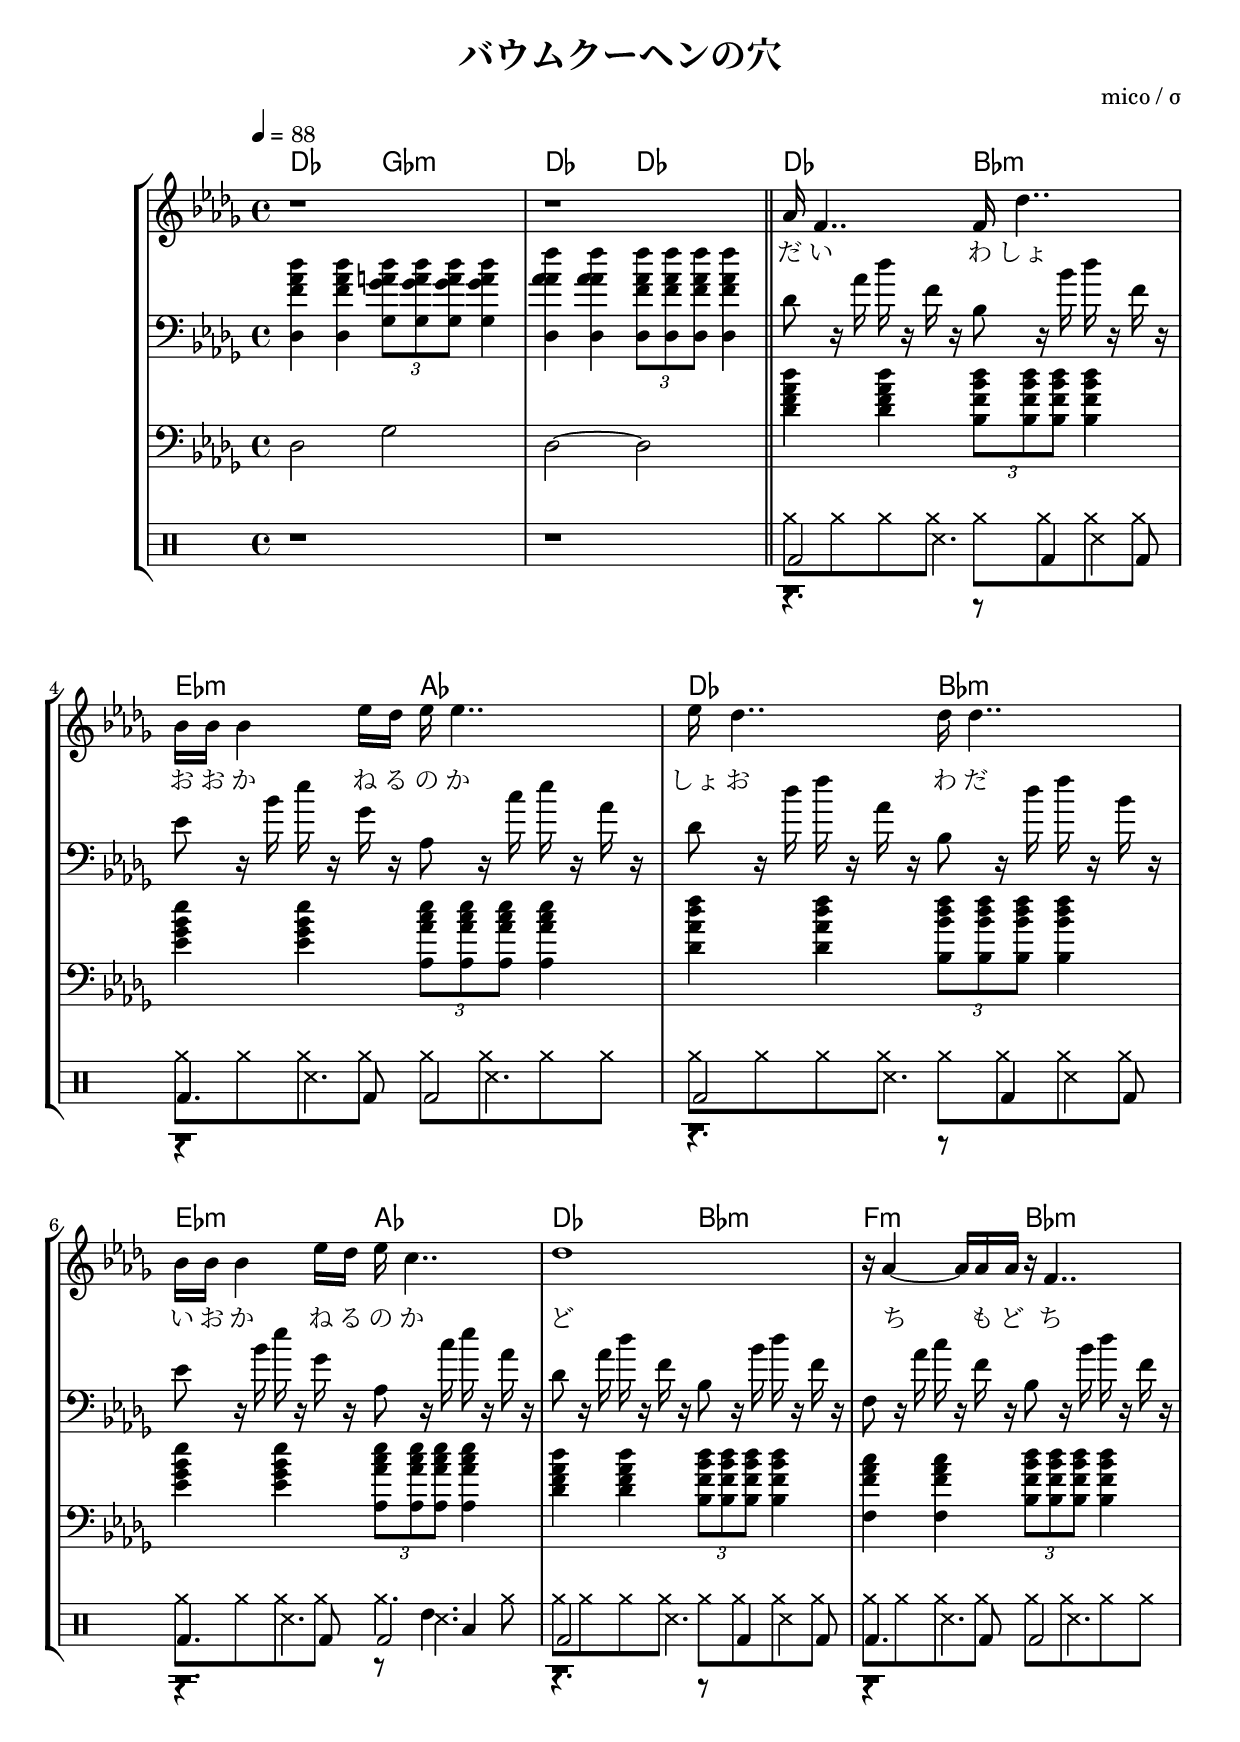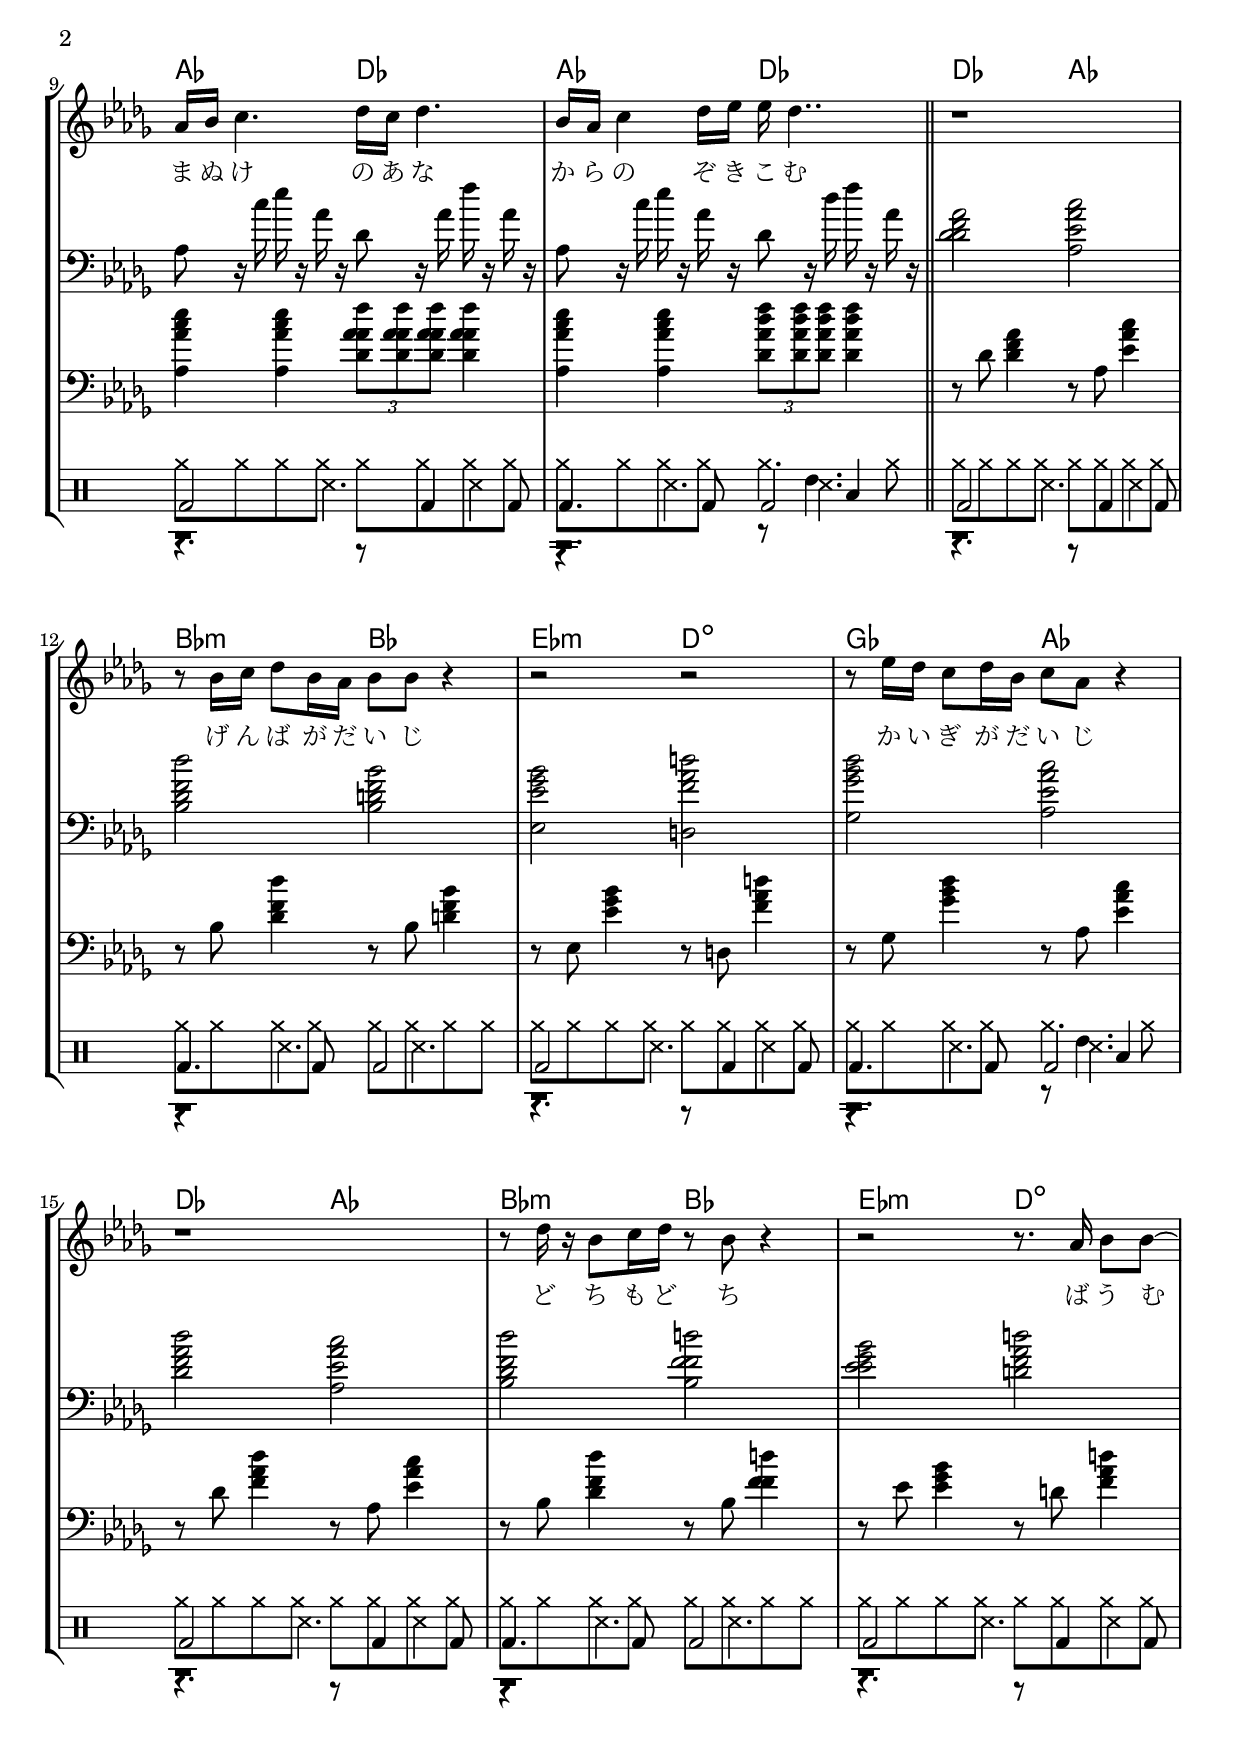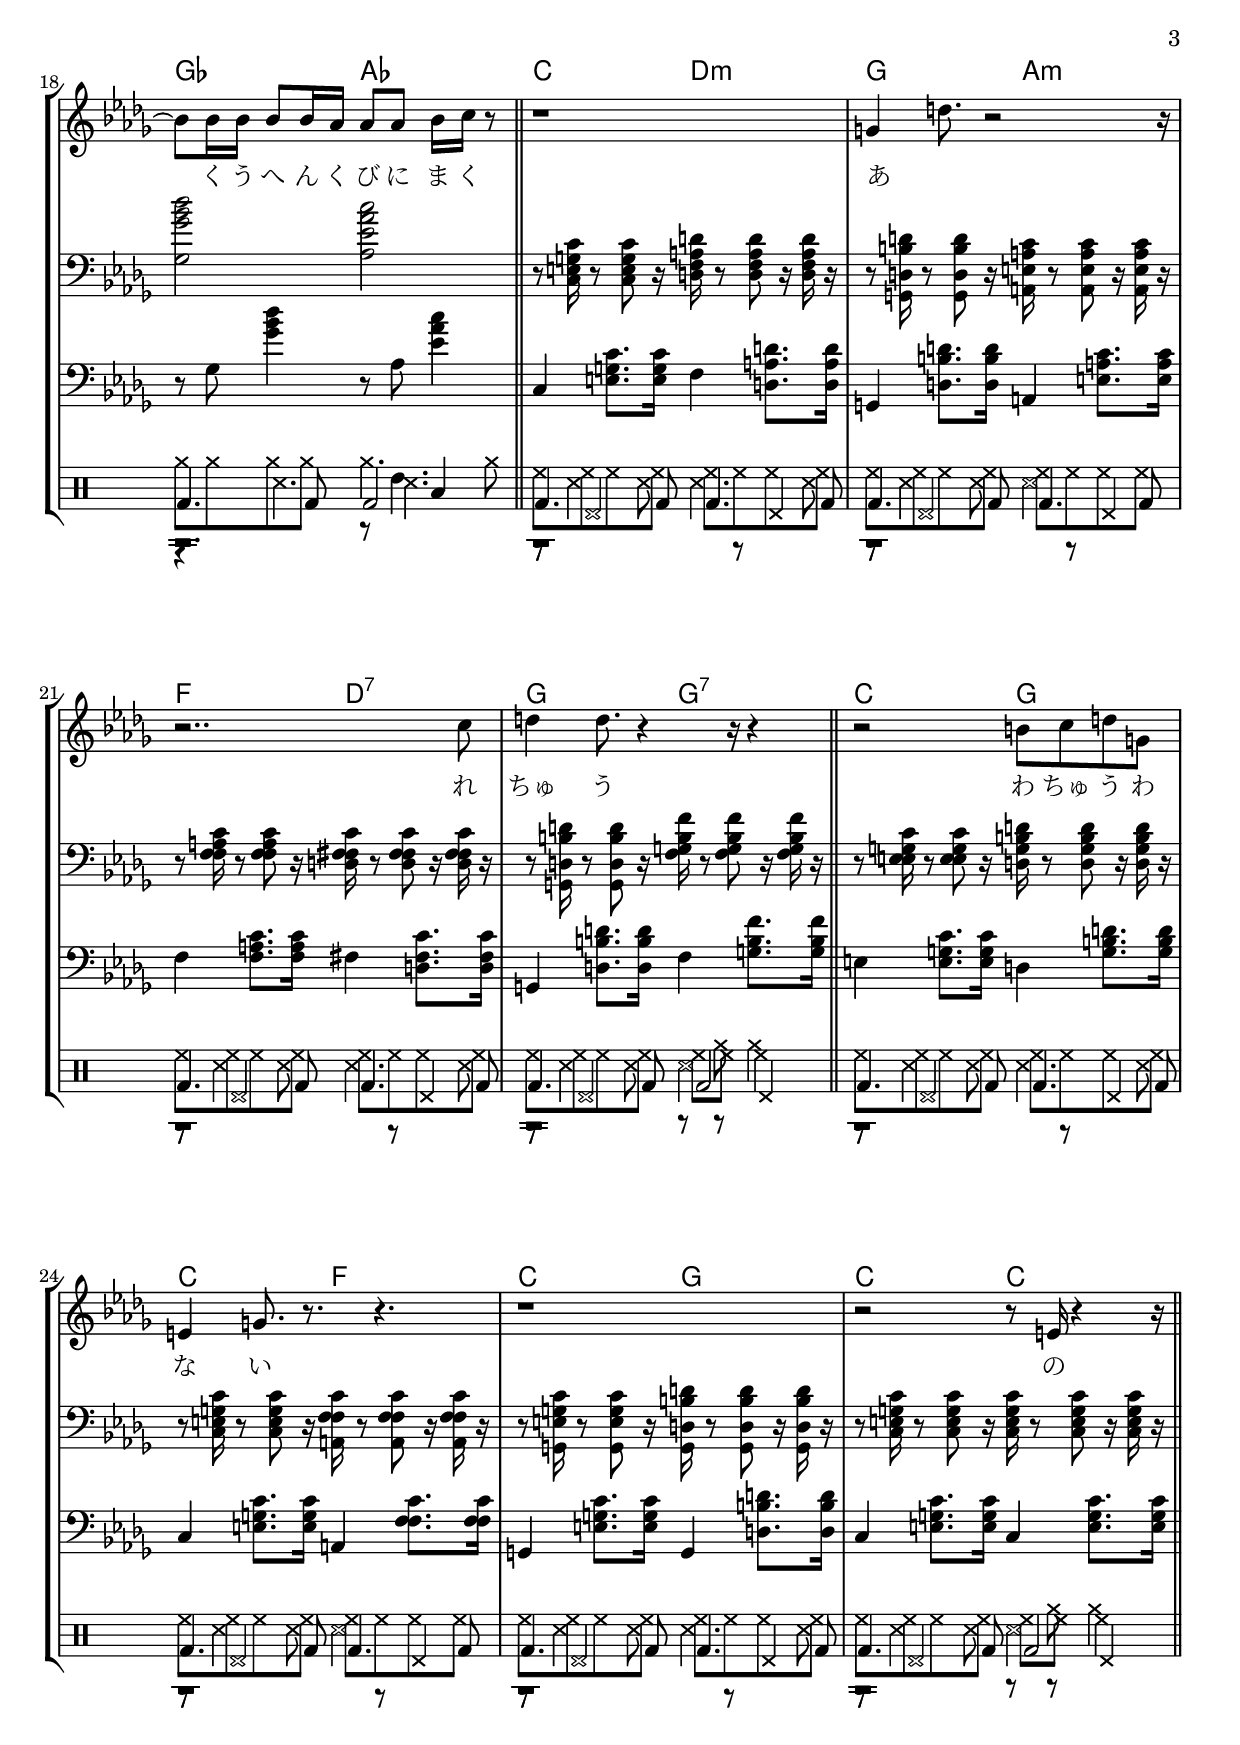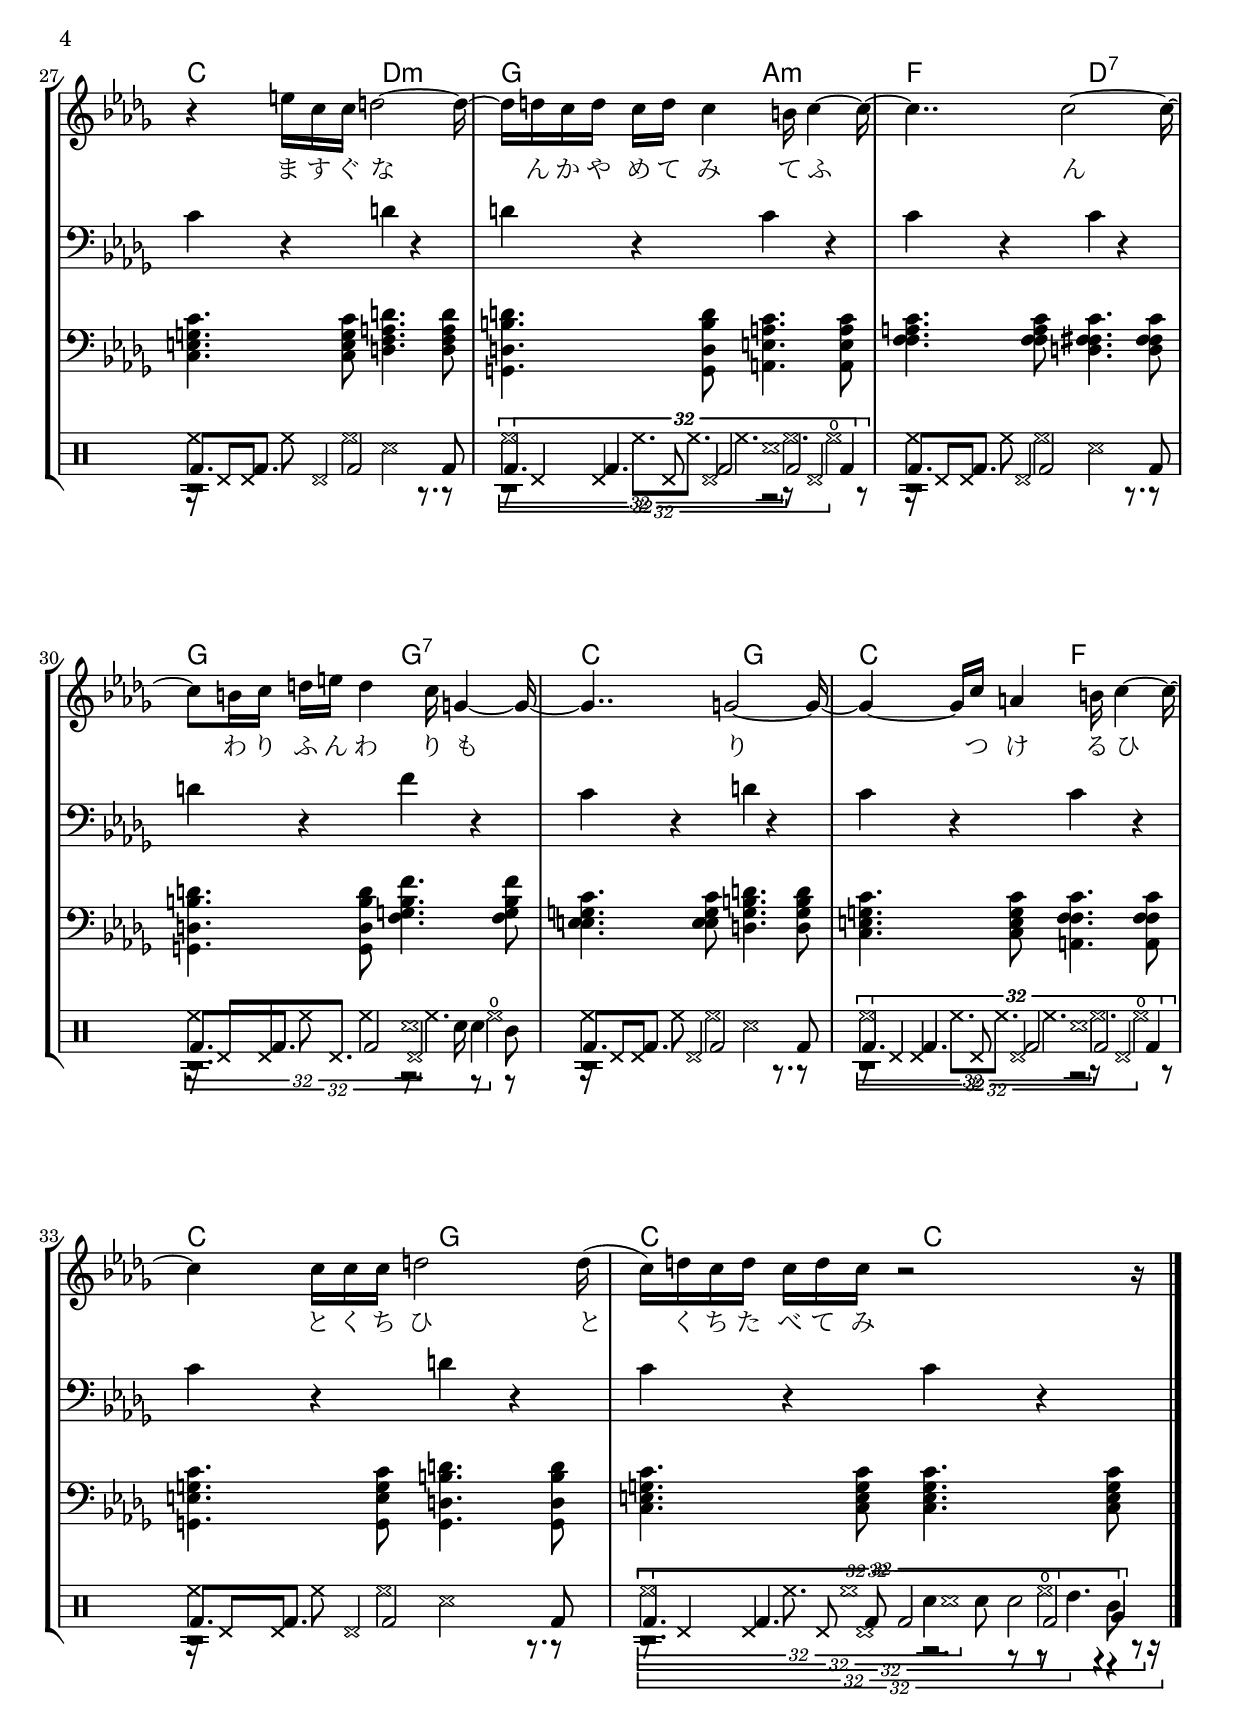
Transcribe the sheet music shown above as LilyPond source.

\version "2.12.1"

\header {
	title = \markup {バウムクーヘンの穴}
	composer = \markup \center-column {"mico / σ"}
}

harmony = \chordmode {
	des2 ges:m des des 

	des bes:m es:m as des bes:m es:m as des bes:m f:m bes:m as des as des 

	des as bes:m bes es:m d:dim ges as des as bes:m bes es:m d:dim ges as 

	c d:m g a:m f d:7 g g:7 

	c g c f c g c c 

	c d:m g a:m f d:7 g g:7 c g c f c g c c 
}

melody = {
	\key des \major
	\tempo 4 = 88
	r1 | r1   
	\set Staff.midiInstrument = #"fss0.35"
	\set Staff.midiMinimumVolume = #0.7
	\set Staff.midiMaximumVolume = #0.9
	as'16  f'4..  f'16  des''4.. 
	bes'16  bes'16  bes'4  es''16  des''16  es''16  es''4.. 
	es''16  des''4..  des''16  des''4.. 
	bes'16  bes'16  bes'4  es''16  des''16  es''16  c''4.. 
	des''1 
	r16  as'4~as'16  as'16  as'16  r16  f'4.. 
	as'16  bes'16  c''4.  des''16  c''16  des''4. 
	bes'16  as'16  c''4  des''16  es''16  es''16  des''4..
	\set Staff.midiInstrument = #"fss0.35"
	\set Staff.midiMinimumVolume = #0.7
	\set Staff.midiMaximumVolume = #0.9
	r1
r8 bes'16  c''16  des''8  bes'16  as'16  bes'8  bes'8  r4 
	r2  r2 
	r8  es''16  des''16  c''8  des''16  bes'16  c''8  as'8  r4 
	r1 
	r8  des''16  r16  bes'8  c''16  des''16  r8  bes'8  r4 
	r2 r8.  as'16  bes'8  bes'8~ 
	bes'8  bes'16  bes'16  bes'8  bes'16  as'16  as'8  as'8  bes'16  c''16  	r8 	\set Staff.midiInstrument = #"FX 4 (atmosphere)"
	\set Staff.midiMinimumVolume = #0.7
	\set Staff.midiMaximumVolume = #0.9
	r1 ~ 
	g'4  d''8.  r2 r16 
	r2..  c''8 
	d''4  d''8.  r4 r16  	r4 	\set Staff.midiInstrument = #"FX 4 (atmosphere)"
	\set Staff.midiMinimumVolume = #0.7
	\set Staff.midiMaximumVolume = #0.9
	r2 b'8  c''8  d''8  g'8 
	e'4  g'8.  r8.  	r4. r1 r2 r8 	\set Staff.midiInstrument = #"fss0.35"
	\set Staff.midiMinimumVolume = #0.7
	\set Staff.midiMaximumVolume = #0.9
	e'16  r4 r16 
	r4  e''16  c''16  c''16  d''2~d''16~ 
	d''16  d''16  c''16  d''16  c''16  d''16  c''4  b'16  c''4~c''16~ 
	c''4..  c''2~c''16~ 
	c''8  b'16  c''16  d''16  e''16  d''4  c''16  g'4~g'16~ 
	g'4..  g'2~g'16~ 
	g'4~g'16  c''16  a'4  b'16  c''4~c''16~ 
	c''4  c''16  c''16  c''16  d''2  d''16 
	(c''16)  d''16  c''16  d''16  c''16  d''16  c''16  	r2 r16 	\bar "|."
}

words = \lyricmode {
	
	だ  い  わ  しょ  お  お  か  ね  る  の  か  しょ  お  わ  だ  い  お  か  ね  る  の  か  ど  ち  も  ど  ち  ま  ぬ  け  の  あ  な  か  ら  の  ぞ  き  こ  む  
	げ  ん  ば  が  だ  い  じ  か  い  ぎ  が  だ  い  じ  ど  ち  も  ど  ち  ば  う  む  く  う  へ  ん  く  び  に  ま  く  
	あ  れ  ちゅ  う  わ  
	ちゅ  う  わ  な  い  の  
	ま  す  ぐ  な  ん  か  や  め  て  み  て  ふ  ん  わ  り  ふ  ん  わ  り  も  り  つ  け  る  ひ  と  く  ち  ひ  と  く  ち  た  べ  て  み  て  
}

tempochange = {
	\tempo 4 = 88
	r1 | r1 \bar "||"
	\tempo 4 = 88
	r1 | r1 | r1 | r1 | r1 | r1 | r1 | r1 \bar "||"
	\tempo 4 = 88
	r1 | r1 | r1 | r1 | r1 | r1 | r1 | r1 \bar "||"
	\tempo 4 = 88
	r1 | r1 | r1 | r1 \bar "||"
	\tempo 4 = 88
	r1 | r1 | r1 | r1 \bar "||"
	\tempo 4 = 88
	r1 | r1 | r1 | r1 | r1 | r1 | r1 | r1 \bar "|."
}

mainacc = {
	\clef bass
	\set Staff.midiInstrument = #"Orchestra Hit"
	\set Staff.midiMinimumVolume = #0.3
	\set Staff.midiMaximumVolume = #0.6
	\key des \major
	\tempo 4 = 88
	<des f' as' des''>4 <des f' as' des''>4
	\tuplet 3/2 { <ges ges' a' des''>8 <ges ges' a' des''>8 <ges ges' a' des''>8 } <ges ges' a' des''>4
	<des as' as' f''>4 <des as' as' f''>4
	\tuplet 3/2 { <des f' as' f''>8 <des f' as' f''>8 <des f' as' f''>8 } <des f' as' f''>4
	\bar "||"

	\set Staff.midiInstrument = #"Marimba"
	\set Staff.midiMinimumVolume = #0.3
	\set Staff.midiMaximumVolume = #0.6
	des'8r16as'16des''16r16f'16r16
	bes8r16bes'16des''16r16f'16r16
	es'8r16bes'16es''16r16ges'16r16
	as8r16c''16es''16r16as'16r16
	des'8r16des''16f''16r16as'16r16
	bes8r16des''16f''16r16bes'16r16
	es'8r16bes'16es''16r16ges'16r16
	as8r16c''16es''16r16as'16r16
	des'8r16as'16des''16r16f'16r16
	bes8r16bes'16des''16r16f'16r16
	f8r16as'16c''16r16f'16r16
	bes8r16bes'16des''16r16f'16r16
	as8r16c''16es''16r16as'16r16
	des'8r16as'16f''16r16as'16r16
	as8r16c''16es''16r16as'16r16
	des'8r16des''16f''16r16as'16r16
	\bar "||"

	\set Staff.midiInstrument = #"Sitar"
	\set Staff.midiMinimumVolume = #0.3
	\set Staff.midiMaximumVolume = #0.6
	<des' des' f' as'>2
	<as es' as' c''>2
	<bes des' f' des''>2
	<bes d' f' bes'>2
	<es es' ges' bes'>2
	<d f' as' d''>2
	<ges ges' bes' des''>2
	<as es' as' c''>2
	<des' f' as' des''>2
	<as es' as' c''>2
	<bes des' f' des''>2
	<bes f' f' d''>2
	<es' es' ges' bes'>2
	<d' f' as' d''>2
	<ges ges' bes' des''>2
	<as es' as' c''>2
	\bar "||"

	\set Staff.midiInstrument = #"Synth Voice"
	\set Staff.midiMinimumVolume = #0.3
	\set Staff.midiMaximumVolume = #0.6
	r8 <c e g c'>16 r8 <c e g c'>8 r16
	<f d a d'>16 r8      <f d a d'>8 r16 <f d a d'>16 r16
	r8 <g, d b d'>16 r8 <g, d b d'>8 r16
	<a, e a c'>16 r8      <a, e a c'>8 r16 <a, e a c'>16 r16
	r8 <f f a c'>16 r8 <f f a c'>8 r16
	<fis d fis c'>16 r8      <fis d fis c'>8 r16 <fis d fis c'>16 r16
	r8 <g, d b d'>16 r8 <g, d b d'>8 r16
	<f g b f'>16 r8      <f g b f'>8 r16 <f g b f'>16 r16
	\bar "||"

	\set Staff.midiInstrument = #"Synth Voice"
	\set Staff.midiMinimumVolume = #0.3
	\set Staff.midiMaximumVolume = #0.6
	r8 <e e g c'>16 r8 <e e g c'>8 r16
	<d g b d'>16 r8      <d g b d'>8 r16 <d g b d'>16 r16
	r8 <c e g c'>16 r8 <c e g c'>8 r16
	<a, f f c'>16 r8      <a, f f c'>8 r16 <a, f f c'>16 r16
	r8 <g, e g c'>16 r8 <g, e g c'>8 r16
	<g, d b d'>16 r8      <g, d b d'>8 r16 <g, d b d'>16 r16
	r8 <c e g c'>16 r8 <c e g c'>8 r16
	<c e g c'>16 r8      <c e g c'>8 r16 <c e g c'>16 r16
	\bar "||"

	\set Staff.midiInstrument = #"Choir Aahs"
	\set Staff.midiMinimumVolume = #0.3
	\set Staff.midiMaximumVolume = #0.6
	c'4 r4
	d'4 r4
	d'4 r4
	c'4 r4
	c'4 r4
	c'4 r4
	d'4 r4
	f'4 r4
	c'4 r4
	d'4 r4
	c'4 r4
	c'4 r4
	c'4 r4
	d'4 r4
	c'4 r4
	c'4 r4
	\bar "|."
}

subacc = {
	\clef bass
	\set Staff.midiInstrument = #"Contrabass"
	\set Staff.midiMinimumVolume = #0.3
	\set Staff.midiMaximumVolume = #0.6
	\key des \major
	\tempo 4 = 88
	des2
	~ges2
	des2
	~des2
	\bar "||"

	\set Staff.midiInstrument = #"Orchestra Hit"
	\set Staff.midiMinimumVolume = #0.3
	\set Staff.midiMaximumVolume = #0.6
	<des' f' as' des''>4 <des' f' as' des''>4
	\tuplet 3/2 { <bes f' bes' des''>8 <bes f' bes' des''>8 <bes f' bes' des''>8 } <bes f' bes' des''>4
	<es' ges' bes' es''>4 <es' ges' bes' es''>4
	\tuplet 3/2 { <as as' c'' es''>8 <as as' c'' es''>8 <as as' c'' es''>8 } <as as' c'' es''>4
	<des' as' des'' f''>4 <des' as' des'' f''>4
	\tuplet 3/2 { <bes bes' des'' f''>8 <bes bes' des'' f''>8 <bes bes' des'' f''>8 } <bes bes' des'' f''>4
	<es' ges' bes' es''>4 <es' ges' bes' es''>4
	\tuplet 3/2 { <as as' c'' es''>8 <as as' c'' es''>8 <as as' c'' es''>8 } <as as' c'' es''>4
	<des' f' as' des''>4 <des' f' as' des''>4
	\tuplet 3/2 { <bes f' bes' des''>8 <bes f' bes' des''>8 <bes f' bes' des''>8 } <bes f' bes' des''>4
	<f f' as' c''>4 <f f' as' c''>4
	\tuplet 3/2 { <bes f' bes' des''>8 <bes f' bes' des''>8 <bes f' bes' des''>8 } <bes f' bes' des''>4
	<as as' c'' es''>4 <as as' c'' es''>4
	\tuplet 3/2 { <des' as' as' f''>8 <des' as' as' f''>8 <des' as' as' f''>8 } <des' as' as' f''>4
	<as as' c'' es''>4 <as as' c'' es''>4
	\tuplet 3/2 { <des' as' des'' f''>8 <des' as' des'' f''>8 <des' as' des'' f''>8 } <des' as' des'' f''>4
	\bar "||"

	\set Staff.midiInstrument = #"Synth Drum"
	\set Staff.midiMinimumVolume = #0.3
	\set Staff.midiMaximumVolume = #0.6
	r8 des' <des' f' as'>4
	r8 as <es' as' c''>4
	r8 bes <des' f' des''>4
	r8 bes <d' f' bes'>4
	r8 es <es' ges' bes'>4
	r8 d <f' as' d''>4
	r8 ges <ges' bes' des''>4
	r8 as <es' as' c''>4
	r8 des' <f' as' des''>4
	r8 as <es' as' c''>4
	r8 bes <des' f' des''>4
	r8 bes <f' f' d''>4
	r8 es' <es' ges' bes'>4
	r8 d' <f' as' d''>4
	r8 ges <ges' bes' des''>4
	r8 as <es' as' c''>4
	\bar "||"

	\set Staff.midiInstrument = #"Melodic Tom"
	\set Staff.midiMinimumVolume = #0.3
	\set Staff.midiMaximumVolume = #0.6
	c4 <e g c'>8. <e g c'>16
	f4 <d a d'>8. <d a d'>16
	g,4 <d b d'>8. <d b d'>16
	a,4 <e a c'>8. <e a c'>16
	f4 <f a c'>8. <f a c'>16
	fis4 <d fis c'>8. <d fis c'>16
	g,4 <d b d'>8. <d b d'>16
	f4 <g b f'>8. <g b f'>16
	\bar "||"

	\set Staff.midiInstrument = #"Steel Drums"
	\set Staff.midiMinimumVolume = #0.3
	\set Staff.midiMaximumVolume = #0.6
	e4 <e g c'>8. <e g c'>16
	d4 <g b d'>8. <g b d'>16
	c4 <e g c'>8. <e g c'>16
	a,4 <f f c'>8. <f f c'>16
	g,4 <e g c'>8. <e g c'>16
	g,4 <d b d'>8. <d b d'>16
	c4 <e g c'>8. <e g c'>16
	c4 <e g c'>8. <e g c'>16
	\bar "||"

	\set Staff.midiInstrument = #"Pad 8 (sweep)"
	\set Staff.midiMinimumVolume = #0.3
	\set Staff.midiMaximumVolume = #0.6
	<c e g c'>4. <c e g c'>8
	<f d a d'>4. <f d a d'>8
	<g, d b d'>4. <g, d b d'>8
	<a, e a c'>4. <a, e a c'>8
	<f f a c'>4. <f f a c'>8
	<fis d fis c'>4. <fis d fis c'>8
	<g, d b d'>4. <g, d b d'>8
	<f g b f'>4. <f g b f'>8
	<e e g c'>4. <e e g c'>8
	<d g b d'>4. <d g b d'>8
	<c e g c'>4. <c e g c'>8
	<a, f f c'>4. <a, f f c'>8
	<g, e g c'>4. <g, e g c'>8
	<g, d b d'>4. <g, d b d'>8
	<c e g c'>4. <c e g c'>8
	<c e g c'>4. <c e g c'>8
	\bar "|."
}

percA = {
	\drummode {
	r1 |r1 \bar "||"
	bd2 r8 bd4 bd8  |bd4. bd8 bd2  |bd2 r8 bd4 bd8  |bd4. bd8 bd2  |bd2 r8 bd4 bd8  |bd4. bd8 bd2  |bd2 r8 bd4 bd8  |bd4. bd8 bd2  \bar "||"
	bd2 r8 bd4 bd8  |bd4. bd8 bd2  |bd2 r8 bd4 bd8  |bd4. bd8 bd2  |bd2 r8 bd4 bd8  |bd4. bd8 bd2  |bd2 r8 bd4 bd8  |bd4. bd8 bd2  \bar "||"
	hh8 hh8 hh8 hh8 hh8 hh8 hh8 hh8  |hh8 hh8 hh8 hh8 hh8 hh8 hh8 hh8  |hh8 hh8 hh8 hh8 hh8 hh8 hh8 hh8  |hh8 hh8 hh8 hh8 hh8 hh8 hh4  \bar "||"
	hh8 hh8 hh8 hh8 hh8 hh8 hh8 hh8  |hh8 hh8 hh8 hh8 hh8 hh8 hh8 hh8  |hh8 hh8 hh8 hh8 hh8 hh8 hh8 hh8  |hh8 hh8 hh8 hh8 hh8 hh8 hh4  \bar "||"
	hh4 hh8 hh2 r8  |\times 16/32{ hh2 hh8. hh8. hh4. hh2. } |hh4 hh8 hh2 r8  |hh4 hh8 hh4 hh4.  |hh4 hh8 hh2 r8  |\times 16/32{ hh2 hh8. hh8. hh4. hh2. } |hh4 hh8 hh2 r8  |\times 16/32{ hh2 hh8. hh1 r4 r16 } \bar "|."
	}
}

percB = {
	\drummode {
	r1 |r1 \bar "||"
	r4. ss4. ss4  |r4 ss4. ss4.  |r4. ss4. ss4  |r4 ss4. ss4.  |r4. ss4. ss4  |r4 ss4. ss4.  |r4. ss4. ss4  |r4 ss4. ss4.  \bar "||"
	r4. ss4. ss4  |r4 ss4. ss4.  |r4. ss4. ss4  |r4 ss4. ss4.  |r4. ss4. ss4  |r4 ss4. ss4.  |r4. ss4. ss4  |r4 ss4. ss4.  \bar "||"
	bd4. bd8 bd4. bd8  |bd4. bd8 bd4. bd8  |bd4. bd8 bd4. bd8  |bd4. bd8 bd2  \bar "||"
	bd4. bd8 bd4. bd8  |bd4. bd8 bd4. bd8  |bd4. bd8 bd4. bd8  |bd4. bd8 bd2  \bar "||"
	r16 hhp8 hhp8 hhp2 r8.  |\times 16/32{ r8 hhp4 hhp4 hhp8 hhp2 r8 hhp2 r8 } |r16 hhp8 hhp8 hhp2 r8.  |r16 hhp8 hhp8 hhp8. hhp2  |r16 hhp8 hhp8 hhp2 r8.  |\times 16/32{ r8 hhp4 hhp4 hhp8 hhp2 r8 hhp2 r8 } |r16 hhp8 hhp8 hhp2 r8.  |\times 16/32{ r8 hhp4 hhp4 hhp8 hhp1 r4 } \bar "|."
	}
}

percC = {
	\drummode {
	r1 |r1 \bar "||"
	cymr8 cymr8 cymr8 cymr8 cymr8 cymr8 cymr8 cymr8  |cymr8 cymr8 cymr8 cymr8 cymr8 cymr8 cymr8 cymr8  |cymr8 cymr8 cymr8 cymr8 cymr8 cymr8 cymr8 cymr8  |cymr8 cymr8 cymr8 cymr8 cymr4. cymr8  |cymr8 cymr8 cymr8 cymr8 cymr8 cymr8 cymr8 cymr8  |cymr8 cymr8 cymr8 cymr8 cymr8 cymr8 cymr8 cymr8  |cymr8 cymr8 cymr8 cymr8 cymr8 cymr8 cymr8 cymr8  |cymr8 cymr8 cymr8 cymr8 cymr4. cymr8  \bar "||"
	cymr8 cymr8 cymr8 cymr8 cymr8 cymr8 cymr8 cymr8  |cymr8 cymr8 cymr8 cymr8 cymr8 cymr8 cymr8 cymr8  |cymr8 cymr8 cymr8 cymr8 cymr8 cymr8 cymr8 cymr8  |cymr8 cymr8 cymr8 cymr8 cymr4. cymr8  |cymr8 cymr8 cymr8 cymr8 cymr8 cymr8 cymr8 cymr8  |cymr8 cymr8 cymr8 cymr8 cymr8 cymr8 cymr8 cymr8  |cymr8 cymr8 cymr8 cymr8 cymr8 cymr8 cymr8 cymr8  |cymr8 cymr8 cymr8 cymr8 cymr4. cymr8  \bar "||"
	r8 ss4 ss8 ss4. ss8  |r8 ss4 ss8 ss2  |r8 ss4 ss8 ss4. ss8  |r8 ss4 ss8 ss2  \bar "||"
	r8 ss4 ss8 ss4. ss8  |r8 ss4 ss8 ss2  |r8 ss4 ss8 ss4. ss8  |r8 ss4 ss8 ss2  \bar "||"
	r1  |\times 16/32{ r1 r2 hho2 } |r1  |\times 16/32{ r1 r2 hho2 } |r1  |\times 16/32{ r1 r2 hho2 } |r1  |\times 16/32{ r1 r2 hho2 } \bar "|."
	}
}

percD = {
	\drummode {
	r1 |r1 \bar "||"
	r1 |r1 |r1 |r2. toml4  |r1 |r1 |r1 |r2. toml4  \bar "||"
	r1 |r1 |r1 |r2. toml4  |r1 |r1 |r1 |r2. toml4  \bar "||"
	r8 hhp2 r8 hhp4  |r8 hhp2 r8 hhp4  |r8 hhp2 r8 hhp4  |r8 hhp2 r8 hhp4  \bar "||"
	r8 hhp2 r8 hhp4  |r8 hhp2 r8 hhp4  |r8 hhp2 r8 hhp4  |r8 hhp2 r8 hhp4  \bar "||"
	bd8. bd8. bd2 bd8  |\times 16/32{ bd4. bd4. bd2 bd2 bd4 } |bd8. bd8. bd2 bd8  |bd8. bd8. bd2 r8  |bd8. bd8. bd2 bd8  |\times 16/32{ bd4. bd4. bd2 bd2 bd4 } |bd8. bd8. bd2 bd8  |\times 16/32{ bd4. bd4. bd8 bd2 r8 bd2 } \bar "|."
	}
}

percE = {
	\drummode {
	r1 |r1 \bar "||"
	r1 |r1 |r1 |r2 r8 tommh4.  |r1 |r1 |r1 |r2 r8 tommh4.  \bar "||"
	r1 |r1 |r1 |r2 r8 tommh4.  |r1 |r1 |r1 |r2 r8 tommh4.  \bar "||"
	r1  |r1  |r1  |r2 r8 cymr8 cymr4  \bar "||"
	r1  |r1  |r1  |r2 r8 cymr8 cymr4  \bar "||"
	r2 ss2  |\times 16/32{ r1 ss1 } |r2 ss2  |\times 16/32{ r1 ss1 } |r2 ss2  |\times 16/32{ r1 ss1 } |r2 ss2  |\times 16/32{ r1 ss1 } \bar "|."
	}
}

percF = {
	\drummode {
	r1 | r1 \bar "||"
	r1 | r1 | r1 | r1 | r1 | r1 | r1 | r1 \bar "||"
	r1 | r1 | r1 | r1 | r1 | r1 | r1 | r1 \bar "||"
	r1 | r1 | r1 | r1 \bar "||"
	r1 | r1 | r1 | r1 \bar "||"
	r1 |r1 |r1 |r2 r8. sn16 sn4  |r1 |r1 |r1 |\times 16/32{ r1 sn4 sn8 sn2 r8 } \bar "|."
	}
}

percG = {
	\drummode {
	r1 | r1 \bar "||"
	r1 | r1 | r1 | r1 | r1 | r1 | r1 | r1 \bar "||"
	r1 | r1 | r1 | r1 | r1 | r1 | r1 | r1 \bar "||"
	r1 | r1 | r1 | r1 \bar "||"
	r1 | r1 | r1 | r1 \bar "||"
	r1 |r1 |r1 |r2. r8 tomml8  |r1 |r1 |r1 |r2. r8 tomml8  \bar "|."
	}
}

percH = {
	\drummode {
	r1 | r1 \bar "||"
	r1 | r1 | r1 | r1 | r1 | r1 | r1 | r1 \bar "||"
	r1 | r1 | r1 | r1 | r1 | r1 | r1 | r1 \bar "||"
	r1 | r1 | r1 | r1 \bar "||"
	r1 | r1 | r1 | r1 \bar "||"
	r1 |r1 |r1 |r1 |r1 |r1 |r1 |\times 16/32{ r1 r2 r8 tommh4. } \bar "|."
	}
}

percI = {
	\drummode {
	r1 | r1 \bar "||"
	r1 | r1 | r1 | r1 | r1 | r1 | r1 | r1 \bar "||"
	r1 | r1 | r1 | r1 | r1 | r1 | r1 | r1 \bar "||"
	r1 | r1 | r1 | r1 \bar "||"
	r1 | r1 | r1 | r1 \bar "||"
	r1 |r1 |r1 |r1 |r1 |r1 |r1 |\times 16/32{ r1 r2. tomfh4 } \bar "|."
	}
}

\score {
	<<
		\new StaffGroup <<
			\new ChordNames {\harmony}
			\new Voice = "melody" {\melody}
			\new Lyrics \lyricsto "melody" \words
			\new Staff = "mainacc" {\mainacc}
			\new Staff = "subacc" {\subacc}
			\new DrumStaff <<
				\new DrumVoice {\percA}
				\new DrumVoice {\percB}
				\new DrumVoice {\percC}
				\new DrumVoice {\percD}
				\new DrumVoice {\percE}
				\new DrumVoice {\percF}
				\new DrumVoice {\percG}
				\new DrumVoice {\percH}
				\new DrumVoice {\percI}
			>>
		>>
	>>
	\layout { }
}
